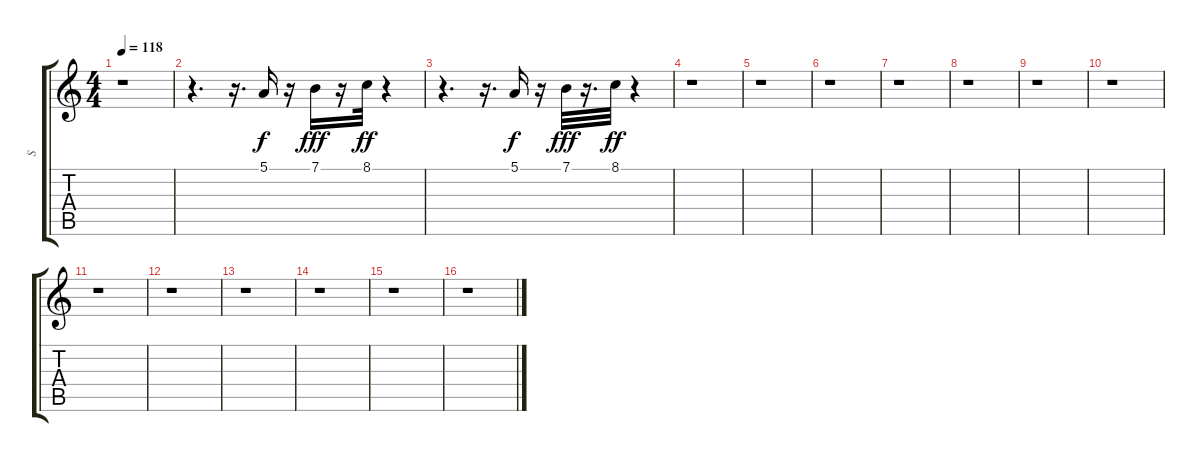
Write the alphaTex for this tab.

\track ("S" "S") {instrument stringensemble1}
\staff {score tabs}
\tuning (E4 B3 G3 D3 A2 E2) {hide}
\ts (4 4)
\tempo 118
\clef g2
\ks c
r.1{dy ff} |
r.4{d} r.16{d} 5.1.16{dy f} r.16 7.1.16{dy fff} r.16 8.1.32{dy ff} r.4 |
r.4{d} r.16{d} 5.1.16{dy f} r.16 7.1.32{dy fff} r.16{d} 8.1.32{dy ff} r.4 |
r.1 |
r.1 |
r.1 |
r.1 |
r.1 |
r.1 |
r.1 |
r.1 |
r.1 |
r.1 |
r.1 |
r.1 |
r.1
